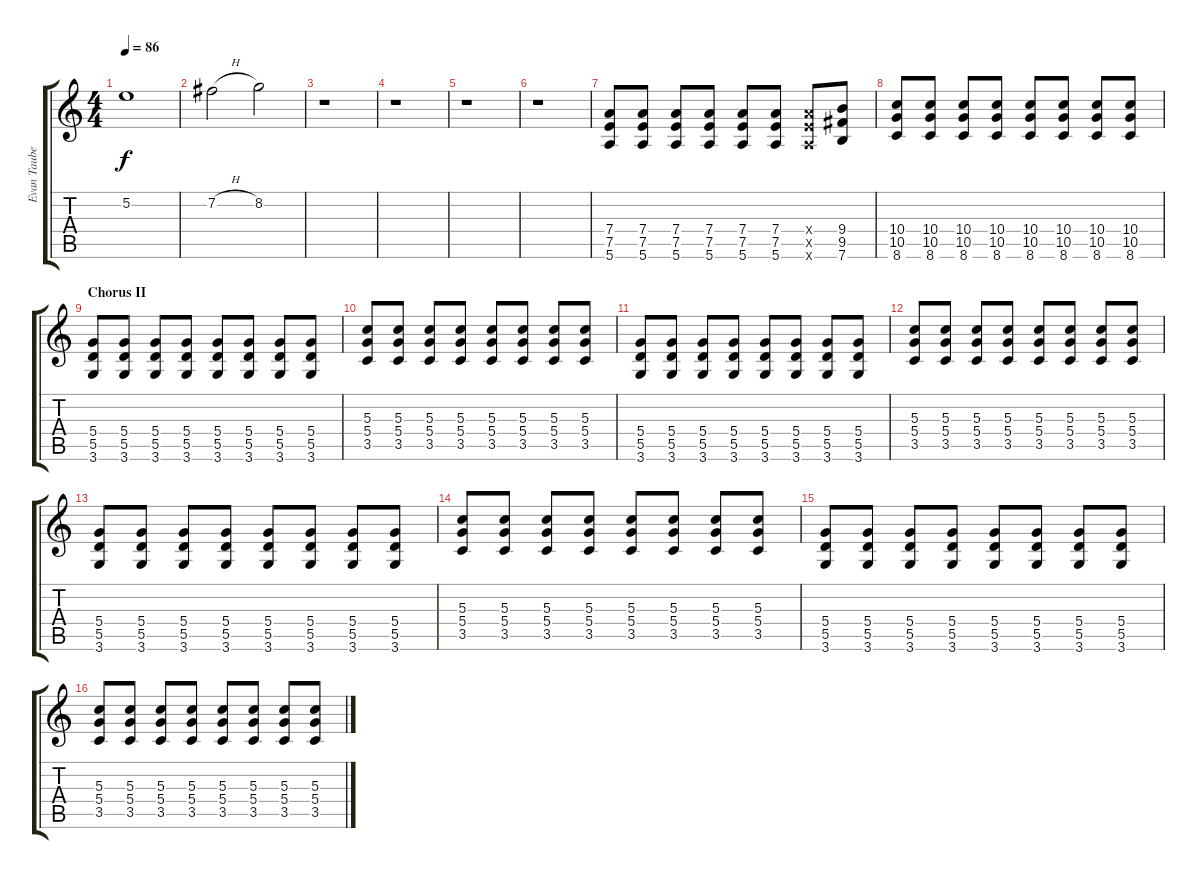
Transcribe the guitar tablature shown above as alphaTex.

\track ("Evan Taubenfeld - Lead Guitar" "Evan Taube") {instrument electricguitarclean}
\staff {score tabs}
\tuning (E4 B3 G3 D3 A2 E2) {hide}
\ts (4 4)
\tempo 86
\clef g2
\ks c
5.2{t}.1{dy f} |
7.2{h}.2 8.2.2 |
r.1 |
r.1 |
r.1 |
r.1 |
(7.4 7.5 5.6).8{volume 14 instrument overdrivenguitar} (7.4 7.5 5.6).8 (7.4 7.5 5.6).8 (7.4 7.5 5.6).8 (7.4 7.5 5.6).8 (7.4 7.5 5.6).8 (7.4{x} 7.5{x} 5.6{x}).8 (9.4 9.5 7.6).8 |
(10.4 10.5 8.6).8 (10.4 10.5 8.6).8 (10.4 10.5 8.6).8 (10.4 10.5 8.6).8 (10.4 10.5 8.6).8 (10.4 10.5 8.6).8 (10.4 10.5 8.6).8 (10.4 10.5 8.6).8 |
\section ("" "Chorus II")
(5.4 5.5 3.6).8 (5.4 5.5 3.6).8 (5.4 5.5 3.6).8 (5.4 5.5 3.6).8 (5.4 5.5 3.6).8 (5.4 5.5 3.6).8 (5.4 5.5 3.6).8 (5.4 5.5 3.6).8 |
(5.3 5.4 3.5).8 (5.3 5.4 3.5).8 (5.3 5.4 3.5).8 (5.3 5.4 3.5).8 (5.3 5.4 3.5).8 (5.3 5.4 3.5).8 (5.3 5.4 3.5).8 (5.3 5.4 3.5).8 |
(5.4 5.5 3.6).8 (5.4 5.5 3.6).8 (5.4 5.5 3.6).8 (5.4 5.5 3.6).8 (5.4 5.5 3.6).8 (5.4 5.5 3.6).8 (5.4 5.5 3.6).8 (5.4 5.5 3.6).8 |
(5.3 5.4 3.5).8 (5.3 5.4 3.5).8 (5.3 5.4 3.5).8 (5.3 5.4 3.5).8 (5.3 5.4 3.5).8 (5.3 5.4 3.5).8 (5.3 5.4 3.5).8 (5.3 5.4 3.5).8 |
(5.4 5.5 3.6).8 (5.4 5.5 3.6).8 (5.4 5.5 3.6).8 (5.4 5.5 3.6).8 (5.4 5.5 3.6).8 (5.4 5.5 3.6).8 (5.4 5.5 3.6).8 (5.4 5.5 3.6).8 |
(5.3 5.4 3.5).8 (5.3 5.4 3.5).8 (5.3 5.4 3.5).8 (5.3 5.4 3.5).8 (5.3 5.4 3.5).8 (5.3 5.4 3.5).8 (5.3 5.4 3.5).8 (5.3 5.4 3.5).8 |
(5.4 5.5 3.6).8 (5.4 5.5 3.6).8 (5.4 5.5 3.6).8 (5.4 5.5 3.6).8 (5.4 5.5 3.6).8 (5.4 5.5 3.6).8 (5.4 5.5 3.6).8 (5.4 5.5 3.6).8 |
(5.3 5.4 3.5).8 (5.3 5.4 3.5).8 (5.3 5.4 3.5).8 (5.3 5.4 3.5).8 (5.3 5.4 3.5).8 (5.3 5.4 3.5).8 (5.3 5.4 3.5).8 (5.3 5.4 3.5).8
